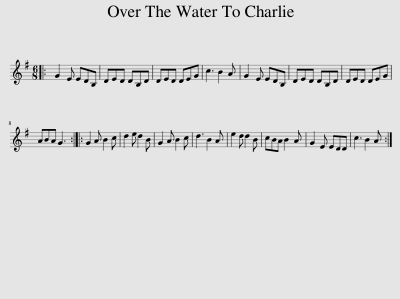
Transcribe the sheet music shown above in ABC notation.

X:1
L:1/8
M:6/8
I:linebreak $
K:G
V:1 treble
V:1
|: G2 E EDB, | DED DB,D | DED DEG | c3 B2 A | G2 E EDB, | %5
 DED DB,D | DED DEG |$ ABA G3 :: G2 A B2 c | d2 e d2 B | %10
 G2 A B2 c | d3 B2 A | e2 d d2 B | cBA B2 A | G2 E EDD | %15
 c3 B2 A :| %16
